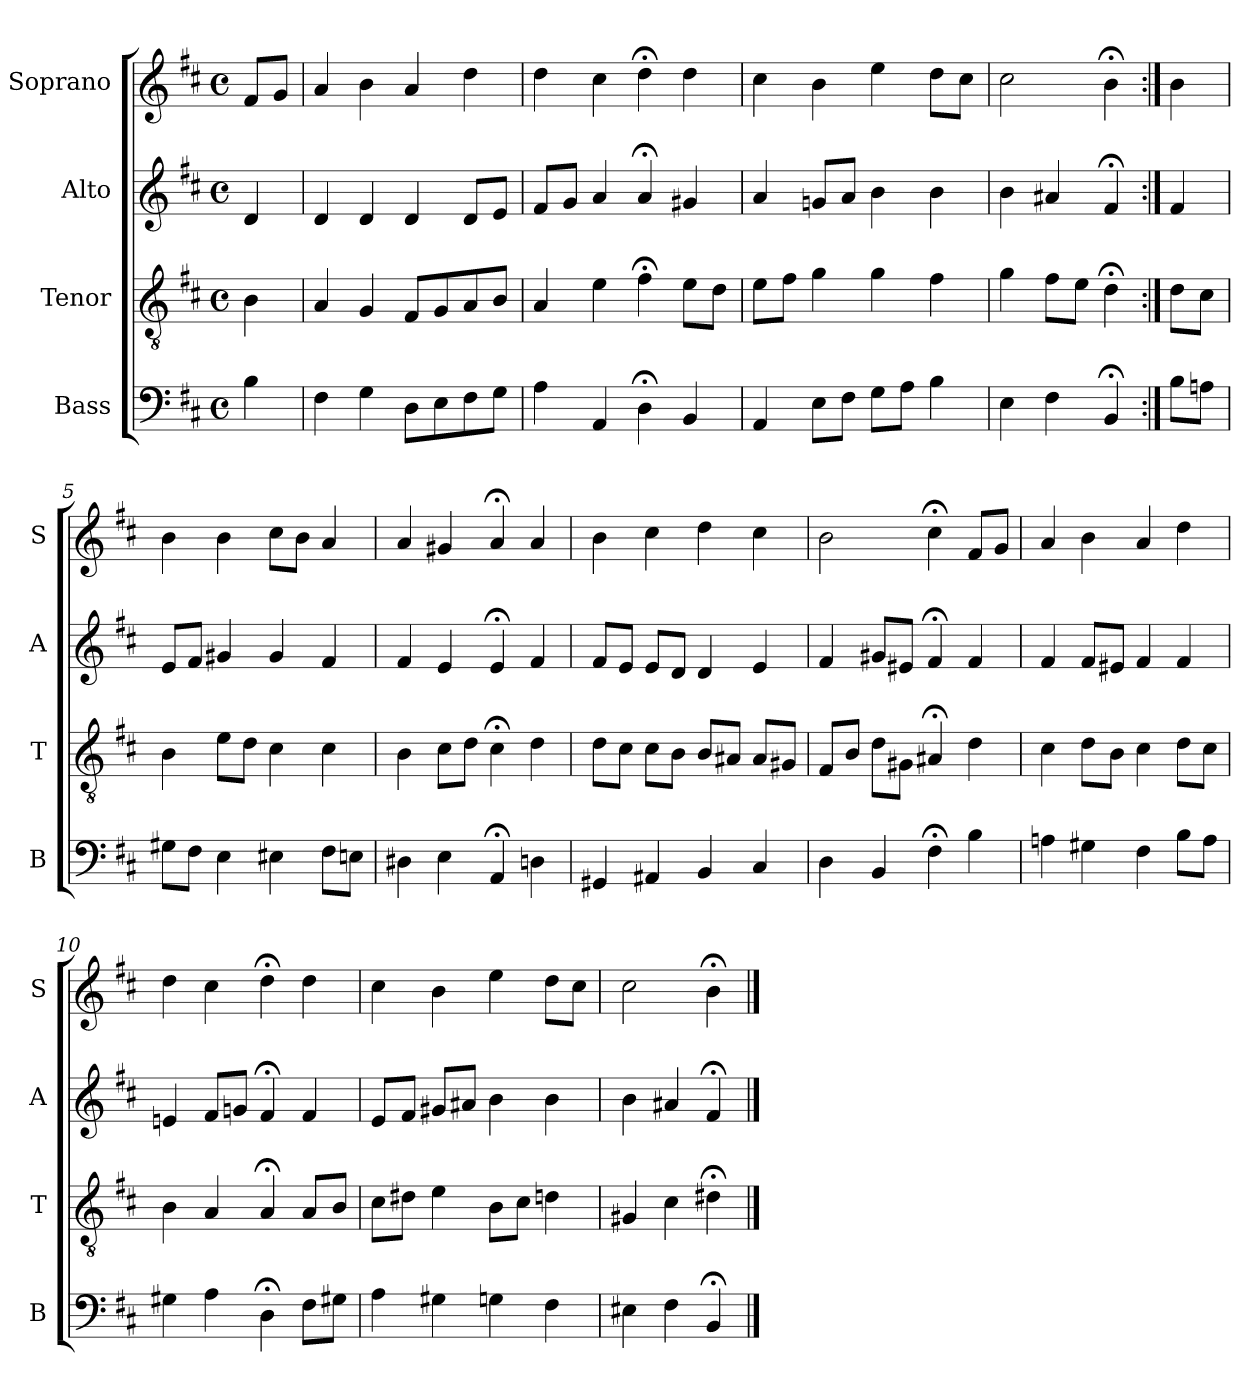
**kern	**kern	**kern	**kern
*part4	*part3	*part2	*part1
*staff4	*staff3	*staff2	*staff1
*I"Bass	*I"Tenor	*I"Alto	*I"Soprano
*I'B	*I'T	*I'A	*I'S
*clefF4	*clefGv2	*clefG2	*clefG2
*k[f#c#]	*k[f#c#]	*k[f#c#]	*k[f#c#]
*b:	*b:	*b:	*b:
*M4/4	*M4/4	*M4/4	*M4/4
*met(c)	*met(c)	*met(c)	*met(c)
*MM100	*MM100	*MM100	*MM100
=	=	=	=
4B	4B	4d	8f#L
.	.	.	8gJ
=1	=1	=1	=1
4F#	4A	4d	4a
4G	4G	4d	4b
8DL	8F#L	4d	4a
8E	8G	.	.
8F#	8A	8dL	4dd
8GJ	8BJ	8eJ	.
=2	=2	=2	=2
4A	4A	8f#L	4dd
.	.	8gJ	.
4AA	4e	4a	4cc#
4D;<	4f#;<	4a;<	4dd;<
4BB	8eL	4g#X	4dd
.	8dJ	.	.
=3	=3	=3	=3
4AA	8eL	4a	4cc#
.	8f#J	.	.
8EL	4g	8gnL	4b
8F#J	.	8aJ	.
8GL	4g	4b	4ee
8AJ	.	.	.
4B	4f#	4b	8ddL
.	.	.	8cc#J
=4	=4	=4	=4
4E	4g	4b	2cc#
4F#	8f#L	4a#X	.
.	8eJ	.	.
4BB;<	4d;<	4f#;<	4b;<
=:|!	=:|!	=:|!	=:|!
8BL	8dL	4f#	4b
8AnJ	8c#J	.	.
=5	=5	=5	=5
8G#XL	4B	8eL	4b
8F#J	.	8f#J	.
4E	8eL	4g#X	4b
.	8dJ	.	.
4E#X	4c#	4g#	8cc#L
.	.	.	8bJ
8F#L	4c#	4f#	4a
8EnJ	.	.	.
=6	=6	=6	=6
4D#X	4B	4f#	4a
4E	8c#L	4e	4g#X
.	8dJ	.	.
4AA;<	4c#;<	4e;<	4a;<
4Dn	4d	4f#	4a
=7	=7	=7	=7
4GG#X	8dL	8f#L	4b
.	8c#J	8eJ	.
4AA#X	8c#L	8eL	4cc#
.	8BJ	8dJ	.
4BB	8BL	4d	4dd
.	8A#XJ	.	.
4C#i	8A#iL	4ei	4cc#i
.	8G#XJ	.	.
=8	=8	=8	=8
4D	8F#L	4f#	2b
.	8BJ	.	.
4BB	8dL	8g#XL	.
.	8G#XJ	8e#XJ	.
4F#;<	4A#X;<	4f#;<	4cc#;<
4B	4d	4f#	8f#L
.	.	.	8gJ
=9	=9	=9	=9
4An	4c#	4f#	4a
4G#X	8dL	8f#L	4b
.	8BJ	8e#XJ	.
4F#	4c#	4f#	4a
8BL	8dL	4f#	4dd
8AJ	8c#J	.	.
=10	=10	=10	=10
4G#X	4B	4en	4dd
4A	4A	8f#L	4cc#
.	.	8gnJ	.
4D;<	4A;<	4f#;<	4dd;<
8F#L	8AL	4f#	4dd
8G#XJ	8BJ	.	.
=11	=11	=11	=11
4A	8c#L	8eL	4cc#
.	8d#XJ	8f#J	.
4G#X	4e	8g#XL	4b
.	.	8a#XJ	.
4Gn	8BL	4b	4ee
.	8c#J	.	.
4F#	4dn	4b	8ddL
.	.	.	8cc#J
=12	=12	=12	=12
4E#X	4G#X	4b	2cc#
4F#	4c#	4a#X	.
4BB;<	4d#X;<	4f#;<	4b;<
==	==	==	==
*-	*-	*-	*-
